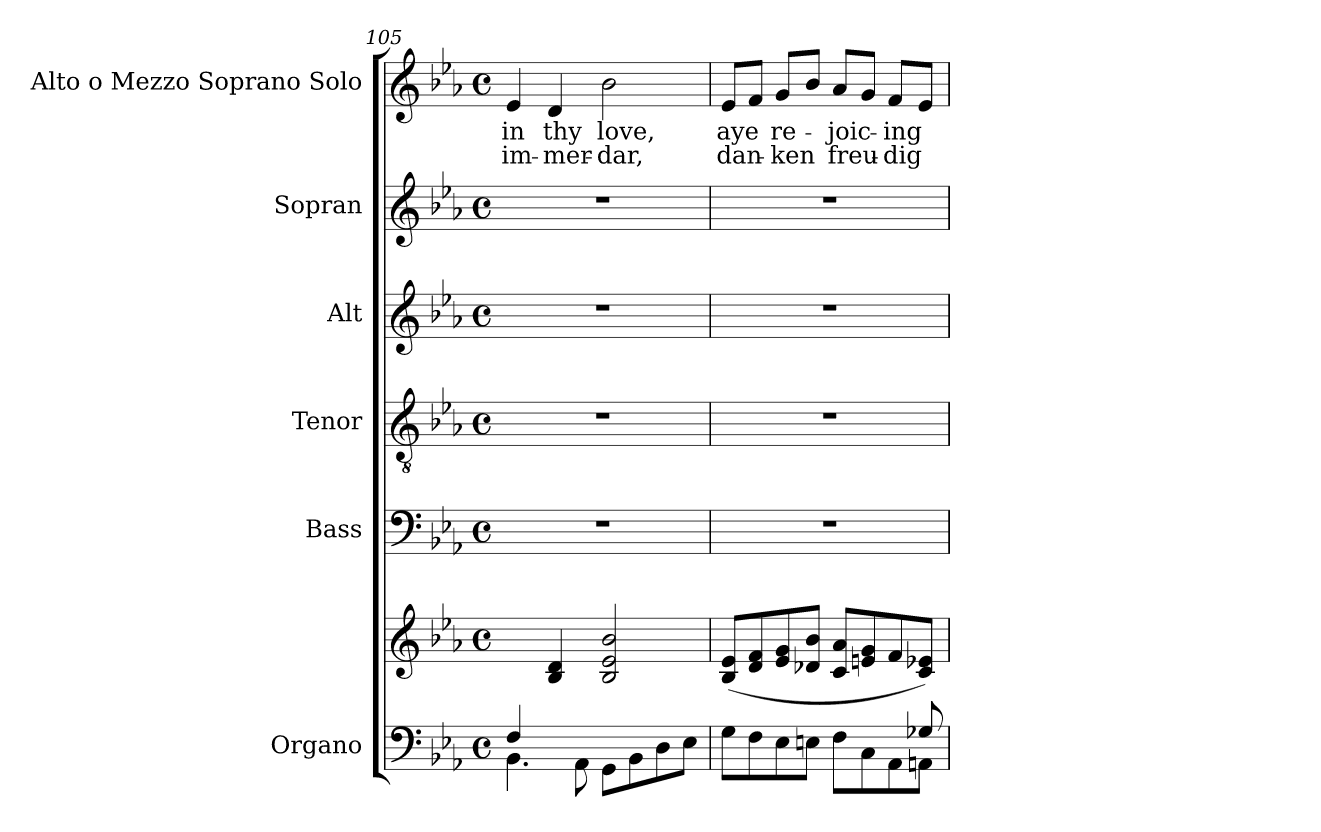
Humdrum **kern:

**kern	**kern	**kern	**kern	**kern	**kern	**kern	**text	**text
*part6	*part6	*part5	*part4	*part3	*part2	*part1	*part1	*part1
*staff7	*staff6	*staff5	*staff4	*staff3	*staff2	*staff1	*staff1	*staff1
*I"Organo	*	*I"Bass	*I"Tenor	*I"Alt	*I"Sopran	*I"Alto o Mezzo Soprano Solo	*	*
*	*	*I'B	*I'T	*I'A	*I'S	*I'S o l o	*	*
*clefF4	*clefG2	*clefF4	*clefGv2	*clefG2	*clefG2	*clefG2	*	*
*k[b-e-a-]	*k[b-e-a-]	*k[b-e-a-]	*k[b-e-a-]	*k[b-e-a-]	*k[b-e-a-]	*k[b-e-a-]	*	*
*M4/4	*M4/4	*M4/4	*M4/4	*M4/4	*M4/4	*M4/4	*	*
*met(c)	*met(c)	*met(c)	*met(c)	*met(c)	*met(c)	*met(c)	*	*
=105	=105	=105	=105	=105	=105	=105	=105	=105
*^	*	*	*	*	*	*	*	*
4F/	4.BB-\	4ryy	1r	1r	1r	1r	4e-/	in	im-
4ryy	.	4B-/ 4d/	.	.	.	.	4d/	thy	-mer-
.	8AA-\	.	.	.	.	.	.	.	.
2ryy	8GG\L	2B-/ 2e-/ 2b-/	.	.	.	.	2b-\	love,	-dar,
.	8BB-\	.	.	.	.	.	.	.	.
.	8D\	.	.	.	.	.	.	.	.
.	8E-\J	.	.	.	.	.	.	.	.
=106	=106	=106	=106	=106	=106	=106	=106	=106	=106
2ryy	8G\L	(8B-/ 8e-/L	1r	1r	1r	1r	8e-/L	aye	dan-
.	8F\	8d/ 8f/	.	.	.	.	8f/J	.	.
.	8E-\	8e-/ 8g/	.	.	.	.	8g/L	re-	-ken
.	8En\J	8d-X/ 8b-/J	.	.	.	.	8b-/J	.	.
4.ryy	8F\L	8c/ 8a-/L	.	.	.	.	8a-/L	-joic-	freu-
.	8C\	8en/ 8g/	.	.	.	.	8g/J	.	.
.	8AA-\	8f/	.	.	.	.	8f/L	-ing	-dig
8G-X/	8AAn\J	8c/ 8e-X/J)	.	.	.	.	8e-/J	.	.
*v	*v	*	*	*	*	*	*	*	*
=	=	=	=	=	=	=	=	=
*-	*-	*-	*-	*-	*-	*-	*-	*-
